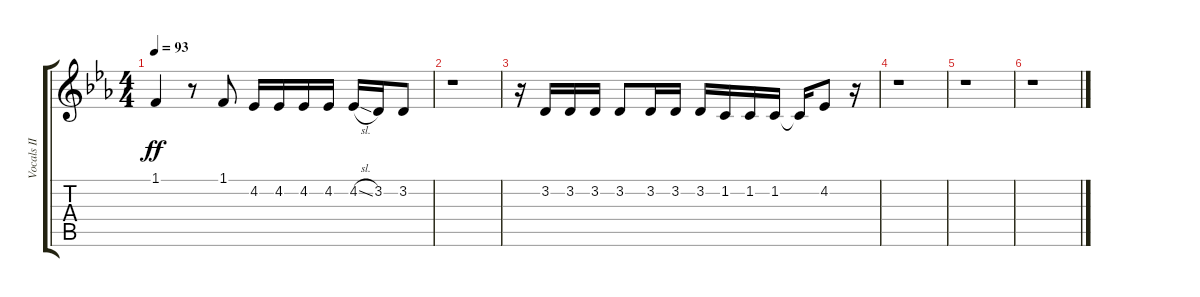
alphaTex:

\track ("Vocals II" "Vocals II") {instrument voiceoohs}
\staff {score tabs}
\tuning (E4 B3 G3 D3 A2 E2) {hide}
\ts (4 4)
\tempo 93
\clef g2
\ks eb
1.1.4{dy ff} r.8 1.1.8 4.2.16 4.2.16 4.2.16 4.2.16 4.2{sl}.16 3.2.16 3.2.8 |
r.1 |
r.16 3.2.16 3.2.16 3.2.16 3.2.8 3.2.16 3.2.16 3.2.16 1.2.16 1.2.16 1.2.16 1.2{t}.16 4.2.8 r.16 |
r.1 |
r.1 |
r.1
